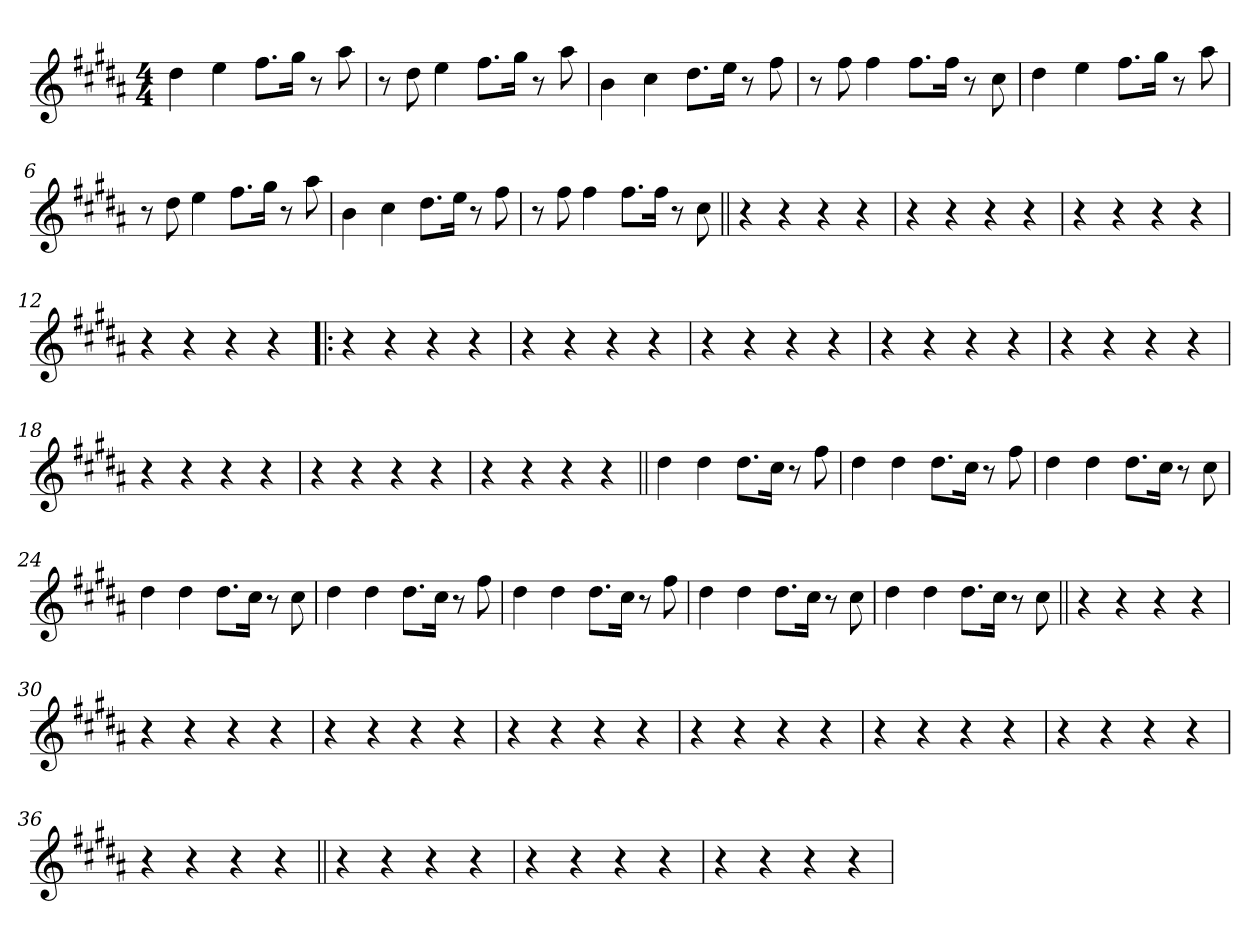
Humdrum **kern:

**kern
*part1
*staff1
!!LO:PB:g=z
*clefG2
*k[f#c#g#d#a#]
*B:
*M4/4
*MM130
=1
4dd#i\
4eei\
8.ff#i\L
16gg#i\Jk
8r
8aa#i\
=2
8r
8dd#i\
4eei\
8.ff#i\L
16gg#i\Jk
8r
8aa#i\
=3
4bi\
4cc#i\
8.dd#i\L
16eei\Jk
8r
8ff#i\
=4
8r
8ff#i\
4ff#i\
8.ff#i\L
16ff#i\Jk
8r
8cc#i\
=5
4dd#i\
4eei\
8.ff#i\L
16gg#i\Jk
8r
8aa#i\
!!LO:LB:g=z
=6
8r
8dd#i\
4eei\
8.ff#i\L
16gg#i\Jk
8r
8aa#i\
=7
4bi\
4cc#i\
8.dd#i\L
16eei\Jk
8r
8ff#i\
=8
8r
8ff#i\
4ff#i\
8.ff#i\L
16ff#i\Jk
8r
8cc#i\
=9||
4r
4r
4r
4r
=10
4r
4r
4r
4r
=11
4r
4r
4r
4r
!!LO:LB:g=z
=12
4r
4r
4r
4r
=13!|:
4r
4r
4r
4r
=14
4r
4r
4r
4r
=15
4r
4r
4r
4r
=16
4r
4r
4r
4r
=17
4r
4r
4r
4r
=18
4r
4r
4r
4r
!!LO:LB:g=z
=19
4r
4r
4r
4r
=20
4r
4r
4r
4r
=21||
4dd#i\
4dd#i\
8.dd#i\L
16cc#i\Jk
8r
8ff#i\
=22
4dd#i\
4dd#i\
8.dd#i\L
16cc#i\Jk
8r
8ff#i\
=23
4dd#i\
4dd#i\
8.dd#i\L
16cc#i\Jk
8r
8cc#i\
=24
4dd#i\
4dd#i\
8.dd#i\L
16cc#i\Jk
8r
8cc#i\
!!LO:LB:g=z
=25
4dd#i\
4dd#i\
8.dd#i\L
16cc#i\Jk
8r
8ff#i\
=26
4dd#i\
4dd#i\
8.dd#i\L
16cc#i\Jk
8r
8ff#i\
=27
4dd#i\
4dd#i\
8.dd#i\L
16cc#i\Jk
8r
8cc#i\
=28
4dd#i\
4dd#i\
8.dd#i\L
16cc#i\Jk
8r
8cc#i\
=29||
4r
4r
4r
4r
=30
4r
4r
4r
4r
!!LO:LB:g=z
=31
4r
4r
4r
4r
=32
4r
4r
4r
4r
=33
4r
4r
4r
4r
=34
4r
4r
4r
4r
=35
4r
4r
4r
4r
=36
4r
4r
4r
4r
=37||
4r
4r
4r
4r
!!LO:LB:g=z
=38
4r
4r
4r
4r
=39
4r
4r
4r
4r
=
*-
